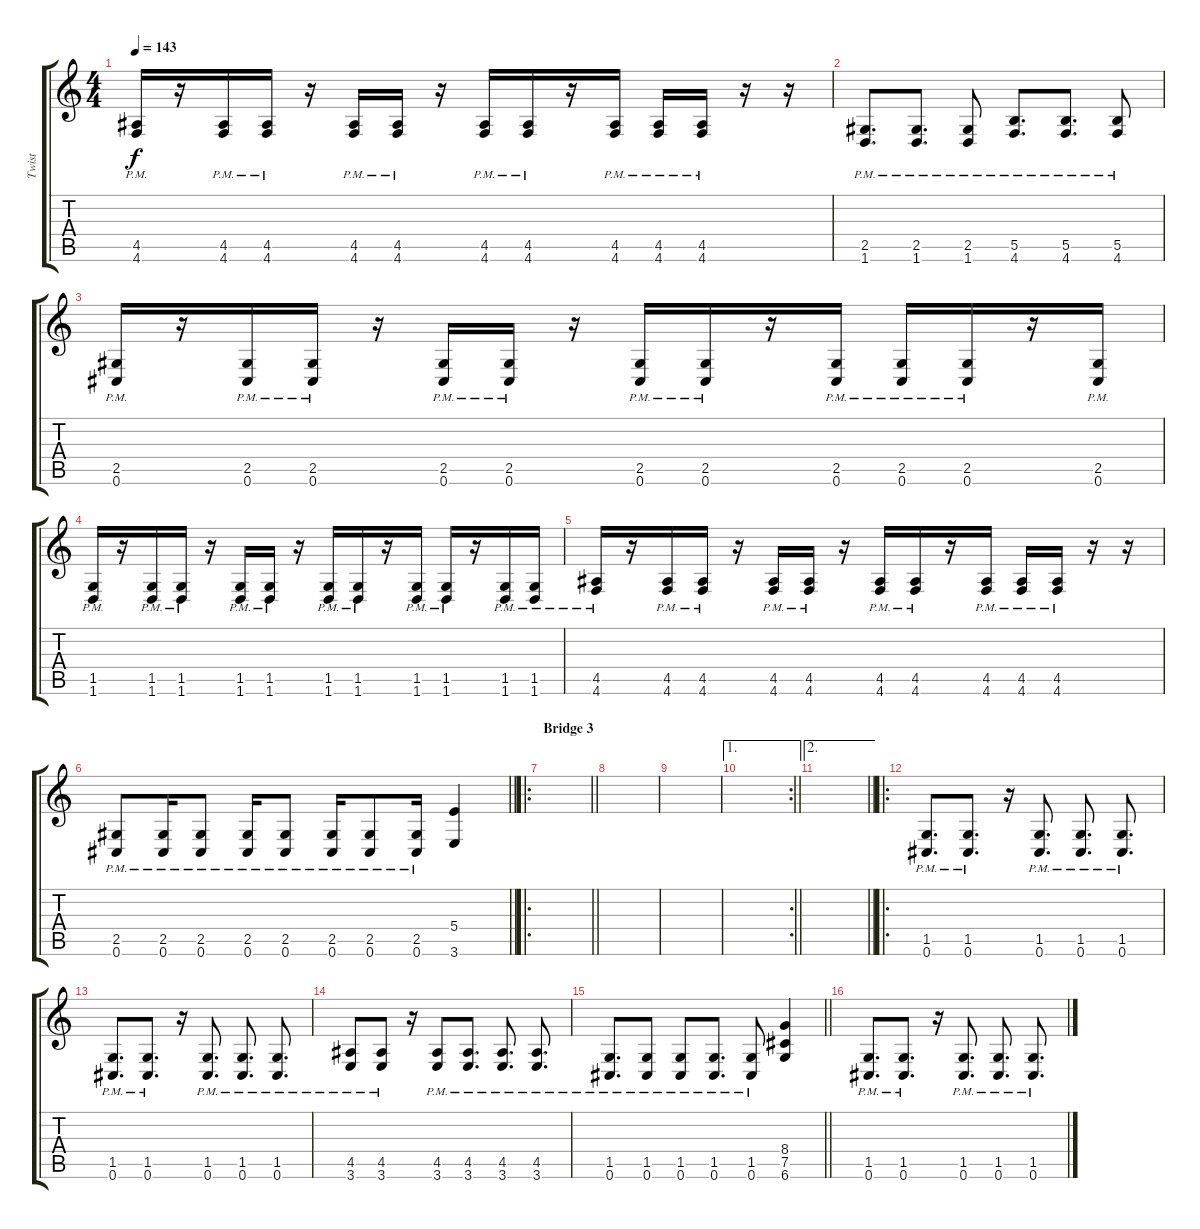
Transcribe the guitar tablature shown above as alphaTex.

\track ("Twist" "Twist") {instrument distortionguitar}
\staff {score tabs}
\tuning (Db4 Ab3 E3 B2 Gb2 Db2) {hide}
\ts (4 4)
\tempo 143
\clef g2
\ks c
(4.5{pm} 4.6{pm}).16{dy f} r.16 (4.5{pm} 4.6{pm}).16 (4.5{pm} 4.6{pm}).16 r.16 (4.5{pm} 4.6{pm}).16 (4.5{pm} 4.6{pm}).16 r.16 (4.5{pm} 4.6{pm}).16 (4.5{pm} 4.6{pm}).16 r.16 (4.5{pm} 4.6{pm}).16 (4.5{pm} 4.6{pm}).16 (4.5{pm} 4.6{pm}).16 r.16 r.16 |
(2.5{pm} 1.6{pm}).8{d} (2.5{pm} 1.6{pm}).8{d} (2.5{pm} 1.6{pm}).8 (5.5{pm} 4.6{pm}).8{d} (5.5{pm} 4.6{pm}).8{d} (5.5{pm} 4.6{pm}).8 |
(2.5{pm} 0.6{pm}).16 r.16 (2.5{pm} 0.6{pm}).16 (2.5{pm} 0.6{pm}).16 r.16 (2.5{pm} 0.6{pm}).16 (2.5{pm} 0.6{pm}).16 r.16 (2.5{pm} 0.6{pm}).16 (2.5{pm} 0.6{pm}).16 r.16 (2.5{pm} 0.6{pm}).16 (2.5{pm} 0.6{pm}).16 (2.5{pm} 0.6{pm}).16 r.16 (2.5{pm} 0.6{pm}).16 |
(1.5{pm} 1.6{pm}).16 r.16 (1.5{pm} 1.6{pm}).16 (1.5{pm} 1.6{pm}).16 r.16 (1.5{pm} 1.6{pm}).16 (1.5{pm} 1.6{pm}).16 r.16 (1.5{pm} 1.6{pm}).16 (1.5{pm} 1.6{pm}).16 r.16 (1.5{pm} 1.6{pm}).16 (1.5{pm} 1.6{pm}).16 r.16 (1.5{pm} 1.6{pm}).16 (1.5{pm} 1.6{pm}).16 |
(4.5{pm} 4.6{pm}).16 r.16 (4.5{pm} 4.6{pm}).16 (4.5{pm} 4.6{pm}).16 r.16 (4.5{pm} 4.6{pm}).16 (4.5{pm} 4.6{pm}).16 r.16 (4.5{pm} 4.6{pm}).16 (4.5{pm} 4.6{pm}).16 r.16 (4.5{pm} 4.6{pm}).16 (4.5{pm} 4.6{pm}).16 (4.5{pm} 4.6{pm}).16 r.16 r.16 |
\barLineRight lightlight
(2.5{pm} 0.6{pm}).8 (2.5{pm} 0.6{pm}).16 (2.5{pm} 0.6{pm}).8 (2.5{pm} 0.6{pm}).16 (2.5{pm} 0.6{pm}).8 (2.5{pm} 0.6{pm}).16 (2.5{pm} 0.6{pm}).8 (2.5{pm} 0.6{pm}).16 (5.4 3.6).4 |
\ro
\section ("" "Bridge 3")
\barLineRight lightlight
|
\section ("" "")
|
|
\ae 1
\rc 2
\barLineRight lightlight
|
\ae 2
\barLineRight lightlight
|
\ro
\section ("" "")
(1.5{pm} 0.6{pm}).8{d} (1.5{pm} 0.6{pm}).8{d} r.16 (1.5{pm} 0.6{pm}).8{d} (1.5{pm} 0.6{pm}).8{d} (1.5{pm} 0.6{pm}).8{d} |
(1.5{pm} 0.6{pm}).8{d} (1.5{pm} 0.6{pm}).8{d} r.16 (1.5{pm} 0.6{pm}).8{d} (1.5{pm} 0.6{pm}).8{d} (1.5{pm} 0.6{pm}).8{d} |
(4.5{pm} 3.6{pm}).8 (4.5{pm} 3.6{pm}).8 r.16 (4.5{pm} 3.6{pm}).8 (4.5{pm} 3.6{pm}).8{d} (4.5{pm} 3.6{pm}).8{d} (4.5{pm} 3.6{pm}).8{d} |
\barLineRight lightlight
(1.5{pm} 0.6{pm}).8{d} (1.5{pm} 0.6{pm}).8 (1.5{pm} 0.6{pm}).8 (1.5{pm} 0.6{pm}).8{d} (1.5{pm} 0.6{pm}).8 (8.4 7.5 6.6).4 |
(1.5{pm} 0.6{pm}).8{d} (1.5{pm} 0.6{pm}).8{d} r.16 (1.5{pm} 0.6{pm}).8{d} (1.5{pm} 0.6{pm}).8{d} (1.5{pm} 0.6{pm}).8{d}
